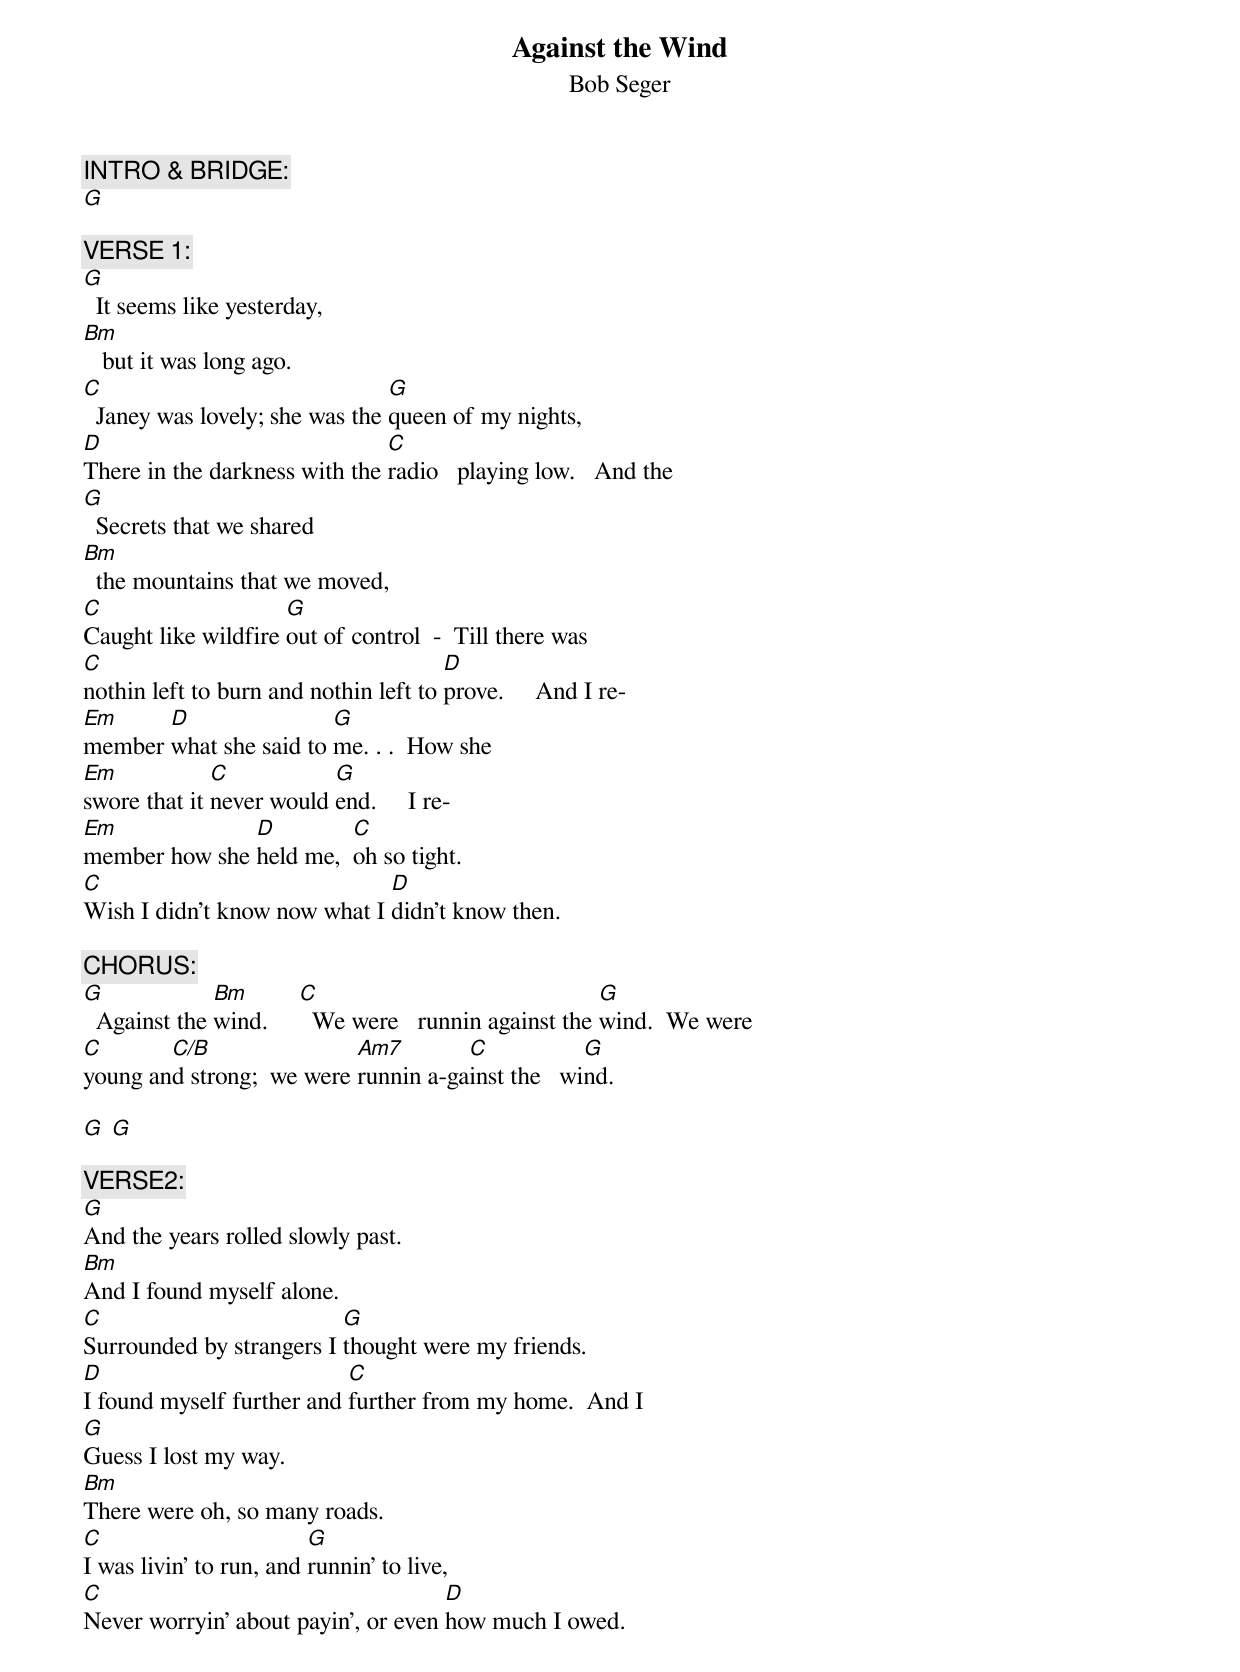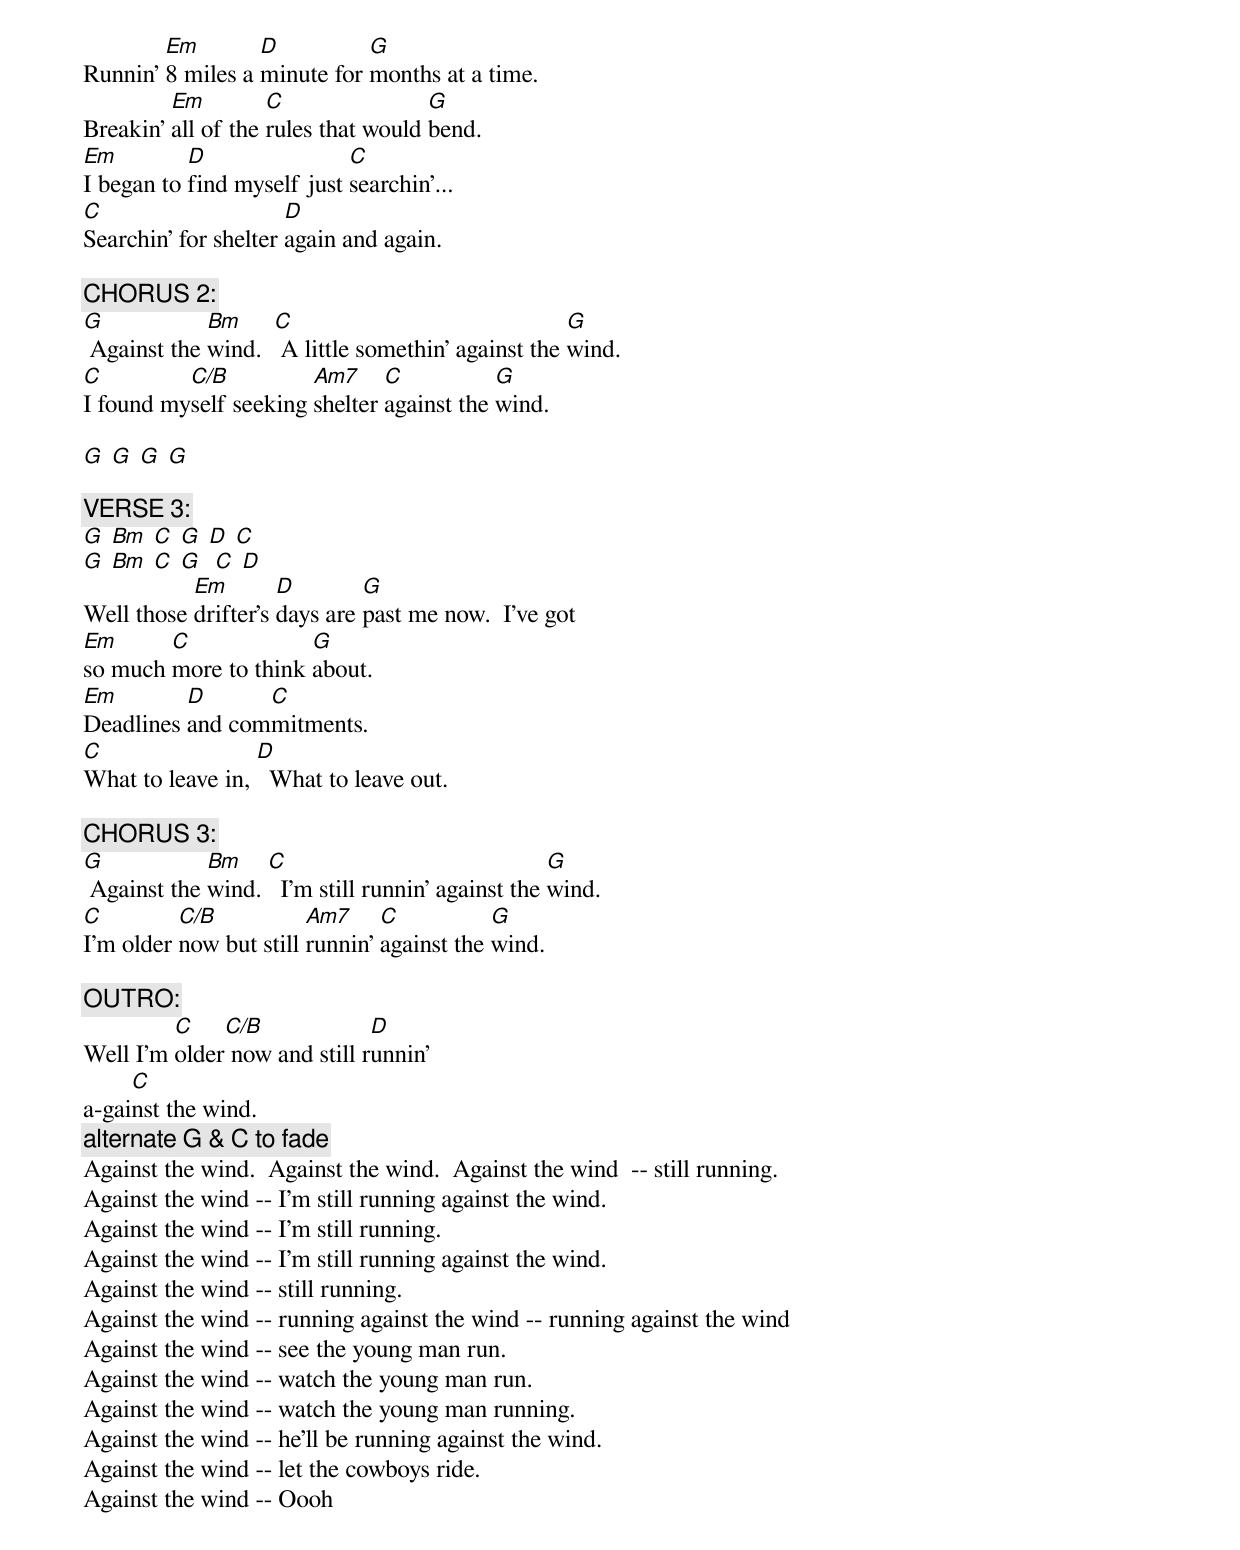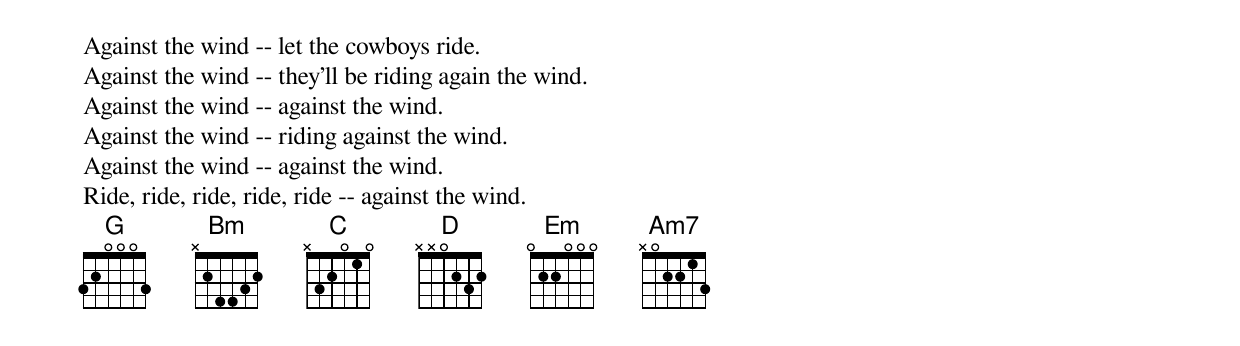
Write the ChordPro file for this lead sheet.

{title: Against the Wind}
{subtitle: Bob Seger}


{c:INTRO & BRIDGE:}
[G]

{c:VERSE 1:}
[G]  It seems like yesterday,
[Bm]   but it was long ago.
[C]  Janey was lovely; she was the [G]queen of my nights,
[D]There in the darkness with the [C]radio   playing low.   And the
[G]  Secrets that we shared
[Bm]  the mountains that we moved,
[C]Caught like wildfire [G]out of control  -  Till there was
[C]nothin left to burn and nothin left to [D]prove.     And I re-
[Em]member [D]what she said to [G]me. . .  How she
[Em]swore that it [C]never would [G]end.     I re-
[Em]member how she [D]held me,  [C]oh so tight.
[C]Wish I didn't know now what I [D]didn't know then.

{c:CHORUS:}
[G]  Against the [Bm]wind.     [C]  We were   runnin against the [G]wind.  We were
[C]young an[C/B]d strong;  we were [Am7]runnin a-ga[C]inst the   wi[G]nd.

[G] [G]

{c:VERSE2:}
[G]And the years rolled slowly past.
[Bm]And I found myself alone.
[C]Surrounded by strangers I [G]thought were my friends.
[D]I found myself further and [C]further from my home.  And I
[G]Guess I lost my way.
[Bm]There were oh, so many roads.
[C]I was livin' to run, and [G]runnin' to live,
[C]Never worryin' about payin', or even [D]how much I owed.
Runnin' [Em]8 miles a [D]minute for [G]months at a time.
Breakin' [Em]all of the [C]rules that would [G]bend.
[Em]I began to [D]find myself just [C]searchin'...
[C]Searchin' for shelter [D]again and again.

{c:CHORUS 2:}
[G] Against the [Bm]wind.  [C] A little somethin' against the [G]wind.
[C]I found my[C/B]self seeking [Am7]shelter [C]against the [G]wind.

[G] [G] [G] [G]

{c:VERSE 3:}
[G] [Bm] [C] [G] [D] [C]
[G] [Bm] [C] [G]  [C] [D]
Well those [Em]drifter's [D]days are [G]past me now.  I've got
[Em]so much [C]more to think [G]about.
[Em]Deadlines [D]and com[C]mitments.
[C]What to leave in, [D]  What to leave out.

{c:CHORUS 3:}
[G] Against the [Bm]wind. [C]  I'm still runnin' against the [G]wind.
[C]I'm older [C/B]now but still [Am7]runnin' [C]against the [G]wind.

{c:OUTRO:}
Well I'm [C]older[C/B] now and still r[D]unnin'
a-gai[C]nst the wind.
{c:alternate G & C to fade}
Against the wind.  Against the wind.  Against the wind  -- still running.
Against the wind -- I'm still running against the wind.
Against the wind -- I'm still running.
Against the wind -- I'm still running against the wind.
Against the wind -- still running.
Against the wind -- running against the wind -- running against the wind
Against the wind -- see the young man run.
Against the wind -- watch the young man run.
Against the wind -- watch the young man running.
Against the wind -- he'll be running against the wind.
Against the wind -- let the cowboys ride.
Against the wind -- Oooh
Against the wind -- let the cowboys ride.
Against the wind -- they'll be riding again the wind.
Against the wind -- against the wind.
Against the wind -- riding against the wind.
Against the wind -- against the wind.
Ride, ride, ride, ride, ride -- against the wind.
